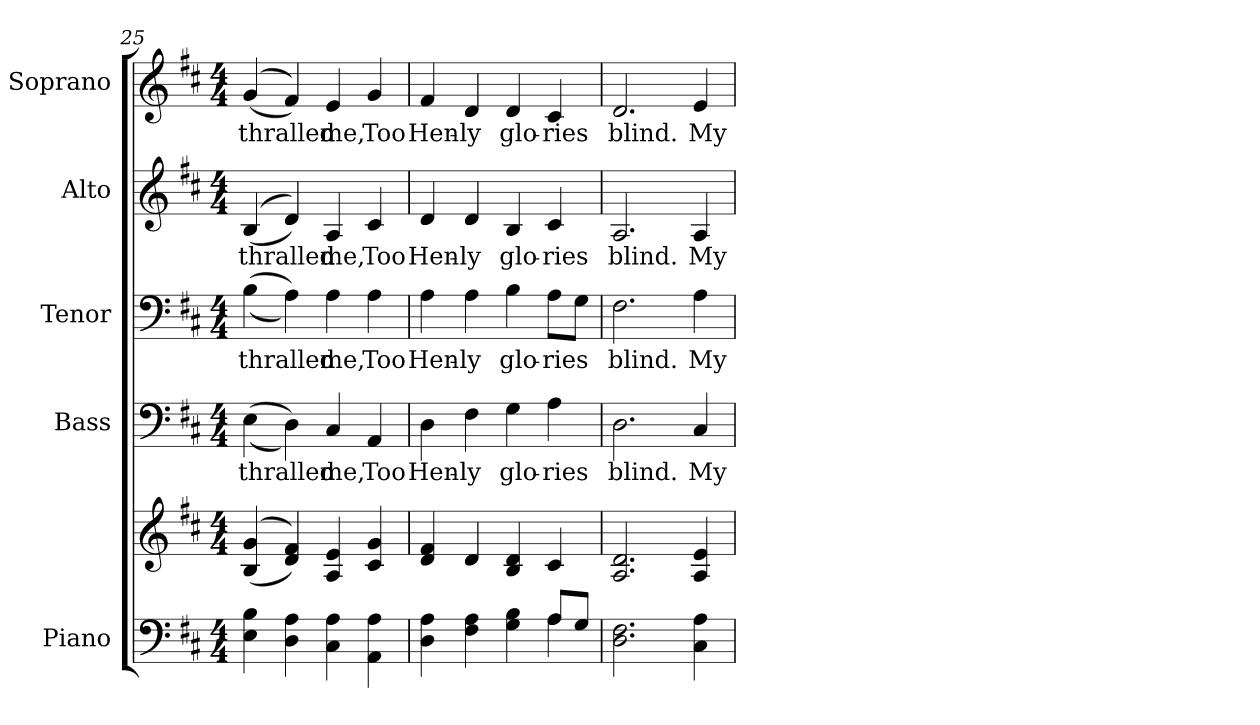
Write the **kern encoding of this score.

**kern	**kern	**kern	**text	**kern	**text	**kern	**text	**kern	**text
*part5	*part5	*part4	*part4	*part3	*part3	*part2	*part2	*part1	*part1
*staff6	*staff5	*staff4	*staff4	*staff3	*staff3	*staff2	*staff2	*staff1	*staff1
*I"Piano	*	*I"Bass	*	*I"Tenor	*	*I"Alto	*	*I"Soprano	*
*I'Pno.	*	*I'B.	*	*I'T.	*	*I'A.	*	*I'S.	*
!!LO:PB:g=z
*clefF4	*clefG2	*clefF4	*	*clefF4	*	*clefG2	*	*clefG2	*
*k[f#c#]	*k[f#c#]	*k[f#c#]	*	*k[f#c#]	*	*k[f#c#]	*	*k[f#c#]	*
*D:	*D:	*D:	*	*D:	*	*D:	*	*D:	*
*M4/4	*M4/4	*M4/4	*	*M4/4	*	*M4/4	*	*M4/4	*
=25	=25	=25	=25	=25	=25	=25	=25	=25	=25
!	!	!	!LO:LY:b:color=#000000	!	!	!	!	!	!
!	!	!	!	!	!LO:LY:b:color=#000000	!	!	!	!
!	!	!	!	!	!	!	!LO:LY:b:color=#000000	!	!
!	!	!	!	!	!	!	!	!	!LO:LY:b:color=#000000
4Ei\ 4Bi	((4Bi/ 4gi	((4Ei\	-thralled	((4Bi\	-thralled	((4Bi/	-thralled	((4gi/	-thralled
4Di\ 4Ai	4di/ 4f#i))	4Di\))	.	4Ai\))	.	4di/))	.	4f#i/))	.
!	!	!	!LO:LY:b:color=#000000	!	!	!	!	!	!
!	!	!	!	!	!LO:LY:b:color=#000000	!	!	!	!
!	!	!	!	!	!	!	!LO:LY:b:color=#000000	!	!
!	!	!	!	!	!	!	!	!	!LO:LY:b:color=#000000
4C#i\ 4Ai	4Ai/ 4ei	4C#i/	me,	4Ai\	me,	4Ai/	me,	4ei/	me,
!	!	!	!LO:LY:b:color=#000000	!	!	!	!	!	!
!	!	!	!	!	!LO:LY:b:color=#000000	!	!	!	!
!	!	!	!	!	!	!	!LO:LY:b:color=#000000	!	!
!	!	!	!	!	!	!	!	!	!LO:LY:b:color=#000000
4AAi\ 4Ai	4c#i/ 4gi	4AAi/	Too	4Ai\	Too	4c#i/	Too	4gi/	Too
=26	=26	=26	=26	=26	=26	=26	=26	=26	=26
*^	*	*	*	*	*	*	*	*	*
!	!	!	!	!LO:LY:b:color=#000000	!	!	!	!	!	!
!	!	!	!	!	!	!LO:LY:b:color=#000000	!	!	!	!
!	!	!	!	!	!	!	!	!LO:LY:b:color=#000000	!	!
!	!	!	!	!	!	!	!	!	!	!LO:LY:b:color=#000000
4Di\ 4Ai	2ryy	4di/ 4f#i	4Di\	Hen-	4Ai\	Hen-	4di/	Hen-	4f#i/	Hen-
!	!	!	!	!LO:LY:b:color=#000000	!	!	!	!	!	!
!	!	!	!	!	!	!LO:LY:b:color=#000000	!	!	!	!
!	!	!	!	!	!	!	!	!LO:LY:b:color=#000000	!	!
!	!	!	!	!	!	!	!	!	!	!LO:LY:b:color=#000000
4F#i\ 4Ai	.	4di/	4F#i\	-ly	4Ai\	-ly	4di/	-ly	4di/	-ly
!	!	!	!	!LO:LY:b:color=#000000	!	!	!	!	!	!
!	!	!	!	!	!	!LO:LY:b:color=#000000	!	!	!	!
!	!	!	!	!	!	!	!	!LO:LY:b:color=#000000	!	!
!	!	!	!	!	!	!	!	!	!	!LO:LY:b:color=#000000
4Gi\ 4Bi	4ryy	4Bi/ 4di	4Gi\	glo-	4Bi\	glo-	4Bi/	glo-	4di/	glo-
!	!	!	!	!LO:LY:b:color=#000000	!	!	!	!	!	!
!	!	!	!	!	!	!LO:LY:b:color=#000000	!	!	!	!
!	!	!	!	!	!	!	!	!LO:LY:b:color=#000000	!	!
!	!	!	!	!	!	!	!	!	!	!LO:LY:b:color=#000000
8Ai/L	4Ai\	4c#i/	4Ai\	-ries	8Ai\L	-ries	4c#i/	-ries	4c#i/	-ries
8Gi/J	.	.	.	.	8Gi\J	.	.	.	.	.
*v	*v	*	*	*	*	*	*	*	*	*
!!LO:PB:g=z
=27	=27	=27	=27	=27	=27	=27	=27	=27	=27
!	!	!	!LO:LY:b:color=#000000	!	!	!	!	!	!
!	!	!	!	!	!LO:LY:b:color=#000000	!	!	!	!
!	!	!	!	!	!	!	!LO:LY:b:color=#000000	!	!
!	!	!	!	!	!	!	!	!	!LO:LY:b:color=#000000
2.Di\ 2.F#i	2.Ai/ 2.di	2.Di\	blind.	2.F#i\	blind.	2.Ai/	blind.	2.di/	blind.
!	!	!	!LO:LY:b:color=#000000	!	!	!	!	!	!
!	!	!	!	!	!LO:LY:b:color=#000000	!	!	!	!
!	!	!	!	!	!	!	!LO:LY:b:color=#000000	!	!
!	!	!	!	!	!	!	!	!	!LO:LY:b:color=#000000
4C#i\ 4Ai	4Ai/ 4ei	4C#i/	My	4Ai\	My	4Ai/	My	4ei/	My
=	=	=	=	=	=	=	=	=	=
*-	*-	*-	*-	*-	*-	*-	*-	*-	*-
